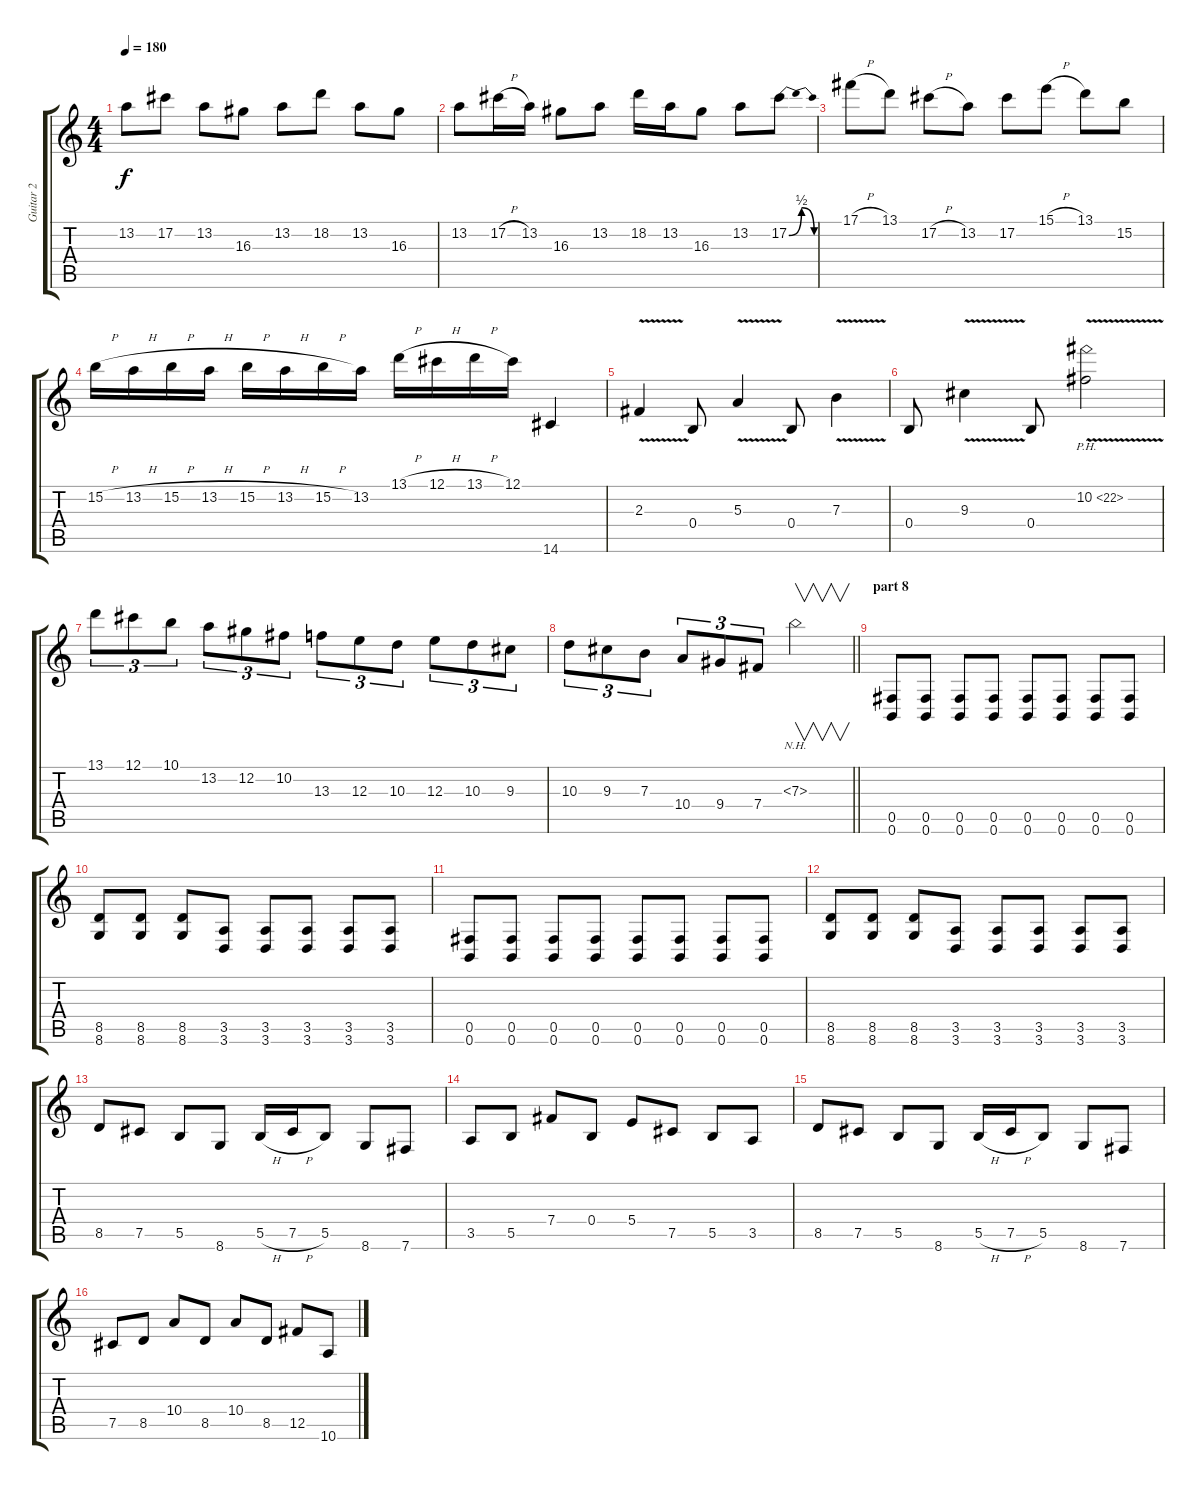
\track ("Guitar 2" "Guitar 2") {instrument distortionguitar}
\staff {score tabs}
\tuning (Db4 Ab3 E3 B2 Gb2 B1) {hide}
\ts (4 4)
\tempo 180
\clef g2
\ks c
13.2.8{dy f} 17.2.8 13.2.8 16.3.8 13.2.8 18.2.8 13.2.8 16.3.8 |
13.2.8 17.2{h}.16 13.2.16 16.3.8 13.2.8 18.2.16 13.2.16 16.3.8 13.2.8 17.2{be (bendrelease 0 0 15 2 45 2 60 0)}.8 |
17.1{h}.8 13.1.8 17.2{h}.8 13.2.8 17.2.8 15.1{h}.8 13.1.8 15.2.8 |
15.2{h}.16 13.2{h}.16 15.2{h}.16 13.2{h}.16 15.2{h}.16 13.2{h}.16 15.2{h}.16 13.2.16 13.1{h}.16 12.1{h}.16 13.1{h}.16 12.1.16 14.6.4 |
2.3{v}.4 0.4.8 5.3{v}.4 0.4.8 7.3{v}.4 |
0.4.8 9.3{v}.4 0.4.8 10.2{ph 12 v}.2 |
13.1.8{tu (3 2)} 12.1.8{tu (3 2)} 10.1.8{tu (3 2)} 13.2.8{tu (3 2)} 12.2.8{tu (3 2)} 10.2.8{tu (3 2)} 13.3.8{tu (3 2)} 12.3.8{tu (3 2)} 10.3.8{tu (3 2)} 12.3.8{tu (3 2)} 10.3.8{tu (3 2)} 9.3.8{tu (3 2)} |
\barLineRight lightlight
10.3.8{tu (3 2)} 9.3.8{tu (3 2)} 7.3.8{tu (3 2)} 10.4.8{tu (3 2)} 9.4.8{tu (3 2)} 7.4.8{tu (3 2)} 7.3{nh}.2{v} |
\section ("" "part 8")
(0.5 0.6).8 (0.5 0.6).8 (0.5 0.6).8 (0.5 0.6).8 (0.5 0.6).8 (0.5 0.6).8 (0.5 0.6).8 (0.5 0.6).8 |
(8.5 8.6).8 (8.5 8.6).8 (8.5 8.6).8 (3.5 3.6).8 (3.5 3.6).8 (3.5 3.6).8 (3.5 3.6).8 (3.5 3.6).8 |
(0.5 0.6).8 (0.5 0.6).8 (0.5 0.6).8 (0.5 0.6).8 (0.5 0.6).8 (0.5 0.6).8 (0.5 0.6).8 (0.5 0.6).8 |
(8.5 8.6).8 (8.5 8.6).8 (8.5 8.6).8 (3.5 3.6).8 (3.5 3.6).8 (3.5 3.6).8 (3.5 3.6).8 (3.5 3.6).8 |
8.5.8 7.5.8 5.5.8 8.6.8 5.5{h}.16 7.5{h}.16 5.5.8 8.6.8 7.6.8 |
3.5.8 5.5.8 7.4.8 0.4.8 5.4.8 7.5.8 5.5.8 3.5.8 |
8.5.8 7.5.8 5.5.8 8.6.8 5.5{h}.16 7.5{h}.16 5.5.8 8.6.8 7.6.8 |
7.5.8 8.5.8 10.4.8 8.5.8 10.4.8 8.5.8 12.5.8 10.6.8
